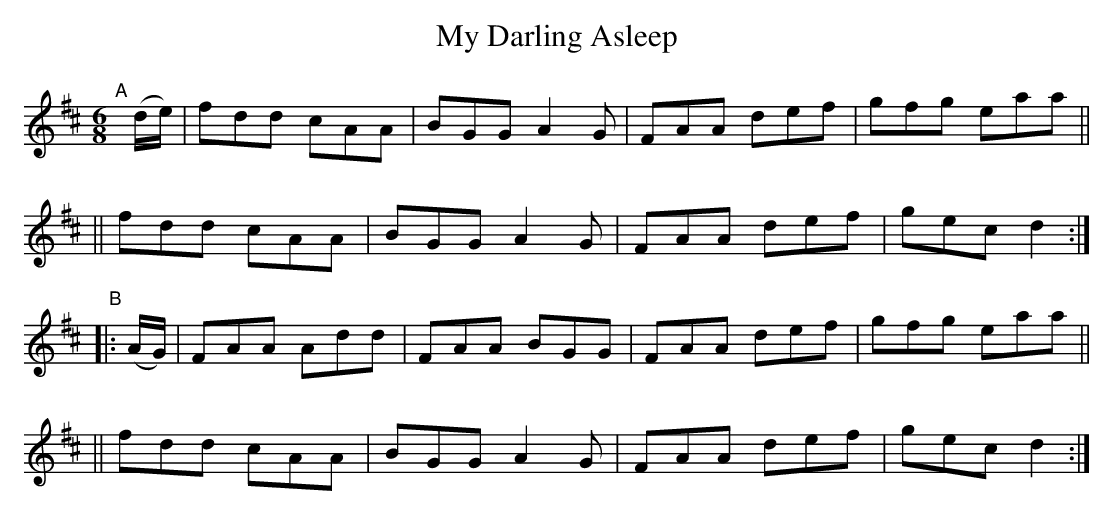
X:1
T: My Darling Asleep
M: 6/8
L: 1/8
K: D
"^A"[|](d/e/) \
 | fdd cAA | BGG A2G | FAA def | gfg eaa ||
|| fdd cAA | BGG A2G | FAA def | gec d2 :|
"^B"|: (A/G/) \
 | FAA Add | FAA BGG | FAA def | gfg eaa ||
|| fdd cAA | BGG A2G | FAA def | gec d2 :|
